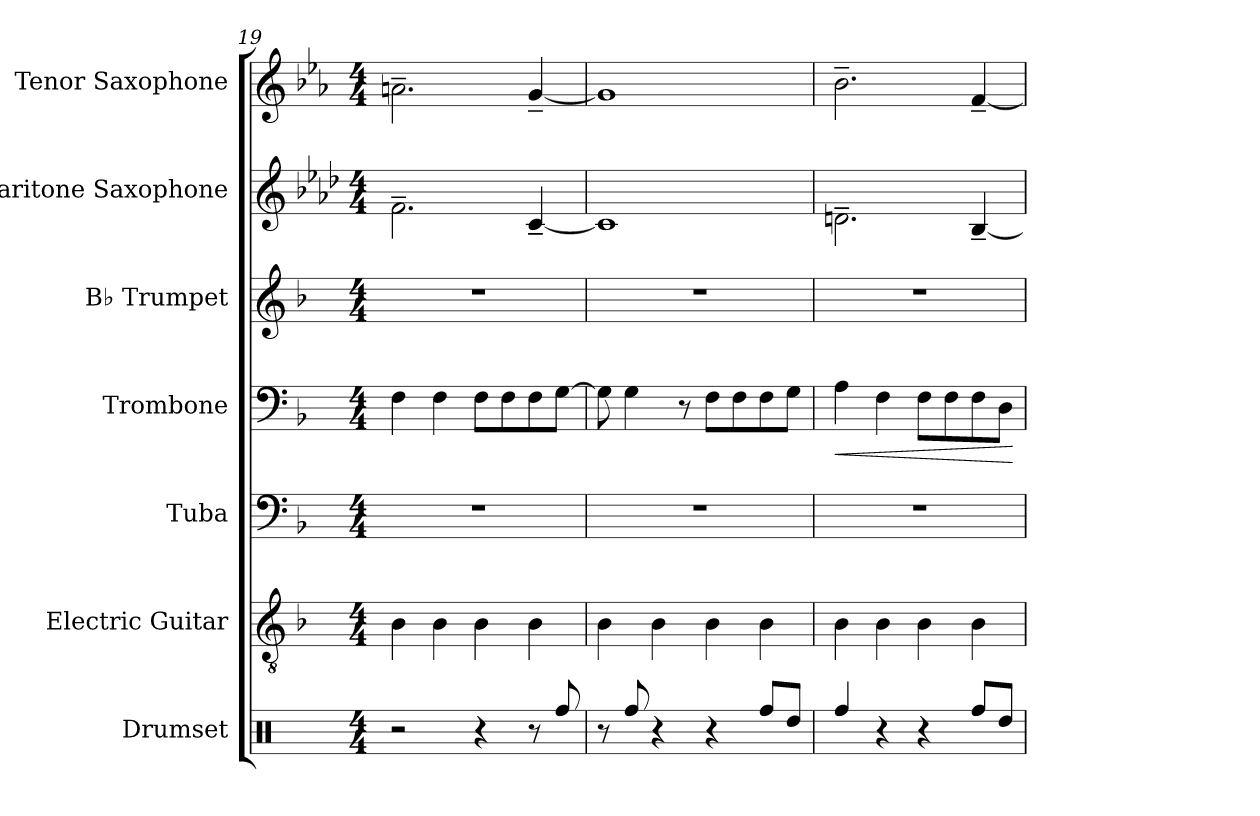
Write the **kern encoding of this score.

**kern	**kern	**kern	**kern	**dynam	**kern	**kern	**kern
*part7	*part6	*part5	*part4	*part4	*part3	*part2	*part1
*staff7	*staff6	*staff5	*staff4	*staff4	*staff3	*staff2	*staff1
*I"Drumset	*I"Electric Guitar	*I"Tuba	*I"Trombone	*	*I"B♭ Trumpet	*I"Baritone Saxophone	*I"Tenor Saxophone
*I'Drs.	*I'El. Guit.	*I'Tba.	*I'Tbn.	*	*I'B♭ Tpt.	*I'Bar. Sax.	*I'T. Sax.
*clefX	*clefGv2	*clefF4	*clefF4	*	*clefG2	*clefG2	*clefG2
*	*	*	*	*	*ITrd1c2	*ITrd12c21	*ITrd8c14
*k[]	*k[b-]	*k[b-]	*k[b-]	*	*k[b-e-a-]	*k[b-e-a-d-]	*k[b-e-a-]
*M4/4	*M4/4	*M4/4	*M4/4	*	*M4/4	*M4/4	*M4/4
=19	=19	=19	=19	=19	=19	=19	=19
2r	4B-	1r	4F\	.	1r	2.F~\	2.An~\
.	4B-	.	4F\	.	.	.	.
4r	4B-	.	8F\L	.	.	.	.
.	.	.	8F\	.	.	.	.
8r	4B-	.	8F\	.	.	[4C~/	[4G~/
8Rff/	.	.	[8G\J	.	.	.	.
=20	=20	=20	=20	=20	=20	=20	=20
8r	4B-	1r	8G\]	.	1r	1C]	1G]
8Rff/	.	.	4G\	.	.	.	.
4r	4B-	.	.	.	.	.	.
.	.	.	8r	.	.	.	.
4r	4B-	.	8F\L	.	.	.	.
.	.	.	8F\	.	.	.	.
8Rff/L	4B-	.	8F\	.	.	.	.
8Rdd/J	.	.	8G\J	.	.	.	.
!!LO:PB:g=z
=21	=21	=21	=21	=21	=21	=21	=21
!	!	!	!	!LO:HP:b	!	!	!
4Rff/	4B-	1r	4A\	<	1r	2.Dn~\	2.B-~\
4r	4B-	.	4F\	.	.	.	.
4r	4B-	.	8F\L	.	.	.	.
.	.	.	8F\	.	.	.	.
8Rff/L	4B-	.	8F\	.	.	[4BB-~/	[4F~/
8Rdd/J	.	.	8D\J	.	.	.	.
.	.	.	.	[	.	.	.
=	=	=	=	=	=	=	=
*-	*-	*-	*-	*-	*-	*-	*-
